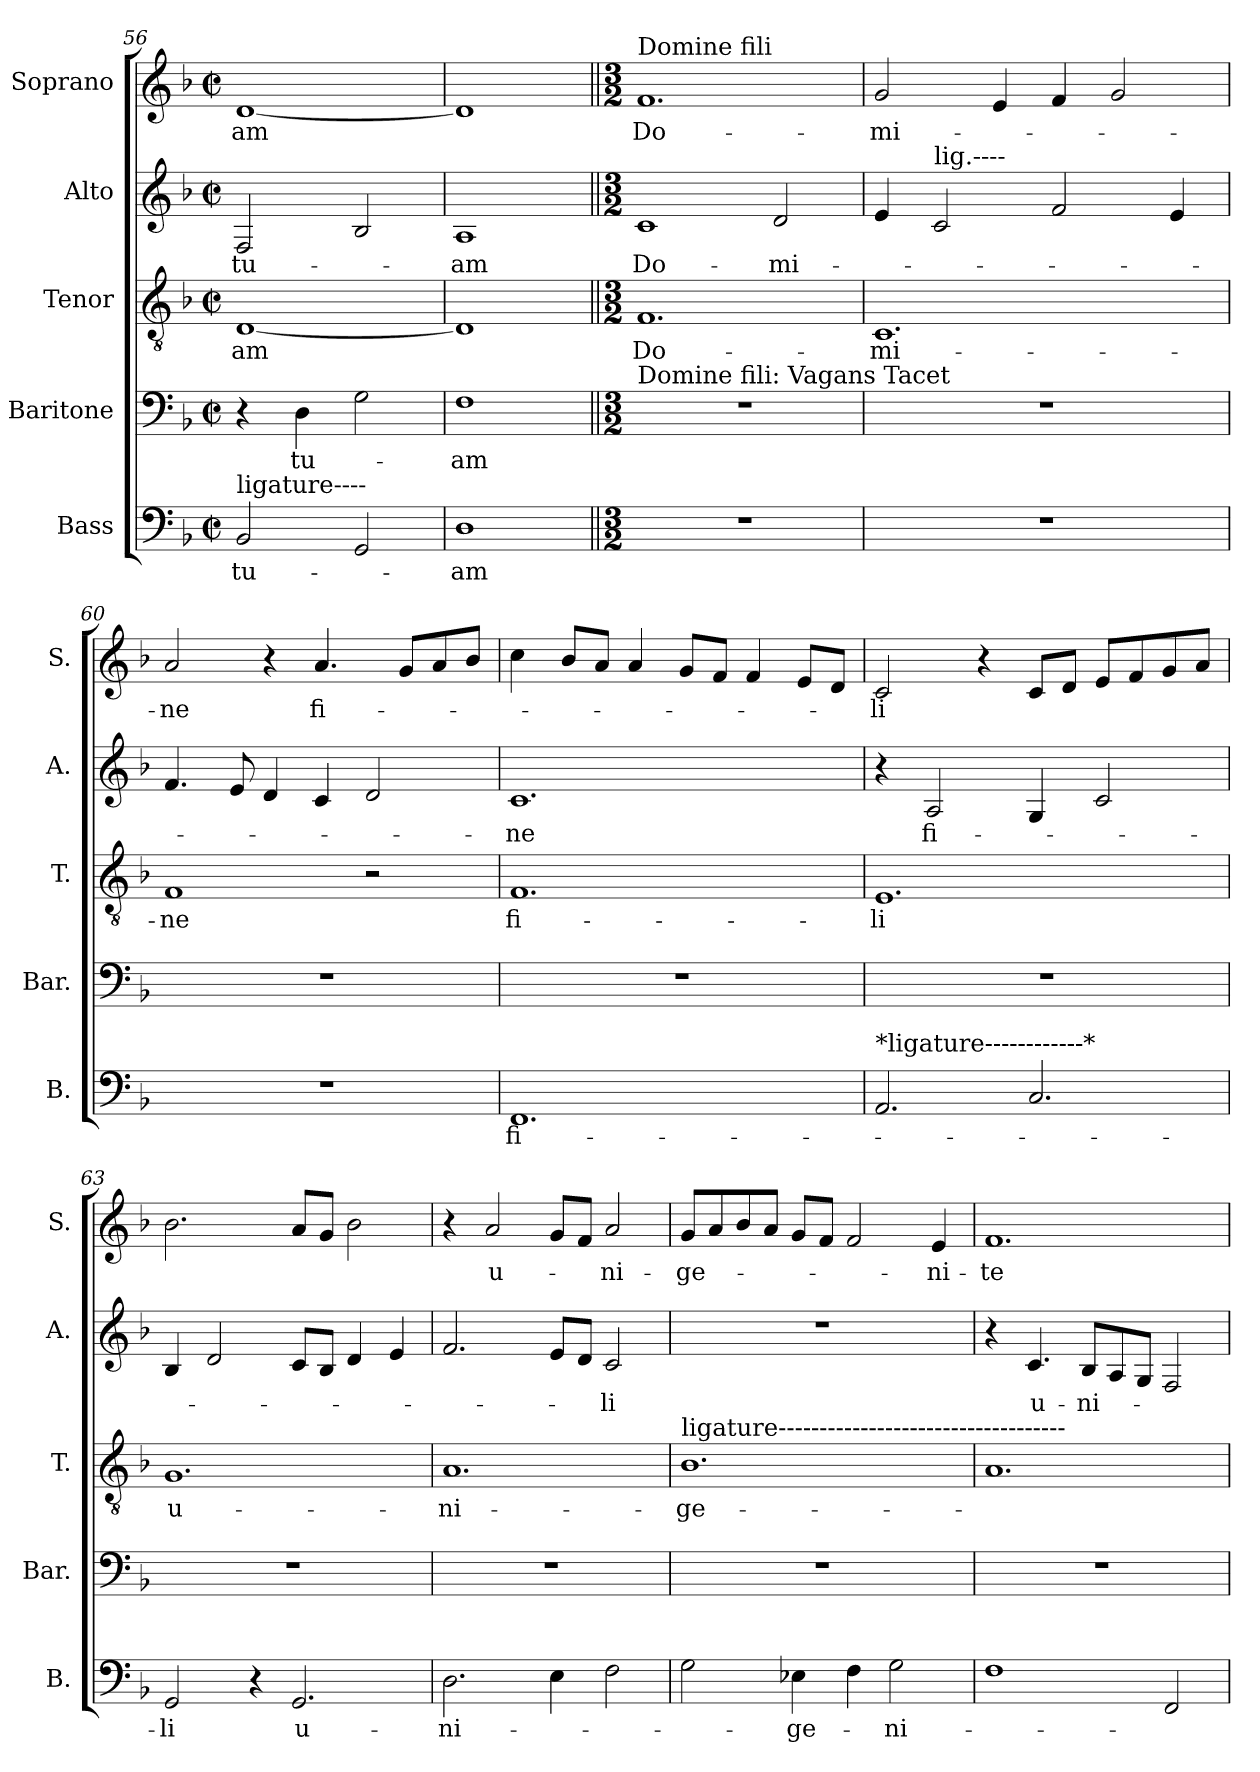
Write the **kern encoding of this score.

**kern	**text	**kern	**text	**kern	**text	**kern	**text	**kern	**text
*part5	*part5	*part4	*part4	*part3	*part3	*part2	*part2	*part1	*part1
*staff5	*staff5	*staff4	*staff4	*staff3	*staff3	*staff2	*staff2	*staff1	*staff1
*I"Bass	*	*I"Baritone	*	*I"Tenor	*	*I"Alto	*	*I"Soprano	*
*I'B.	*	*I'Bar.	*	*I'T.	*	*I'A.	*	*I'S.	*
*clefF4	*	*clefF4	*	*clefGv2	*	*clefG2	*	*clefG2	*
*k[b-]	*	*k[b-]	*	*k[b-]	*	*k[b-]	*	*k[b-]	*
*M2/2	*	*M2/2	*	*M2/2	*	*M2/2	*	*M2/2	*
*met(c|)	*	*met(c|)	*	*met(c|)	*	*met(c|)	*	*met(c|)	*
=56	=56	=56	=56	=56	=56	=56	=56	=56	=56
!LO:TX:a:t=ligature----	!	!	!	!	!	!	!	!	!
!	!LO:LY:b	!	!	!	!LO:LY:b	!	!LO:LY:b	!	!LO:LY:b
2BB-/	tu-	4r	.	[1D	-am	2F/	tu-	[1d	-am
!	!	!	!LO:LY:b	!	!	!	!	!	!
.	.	4D\	tu-	.	.	.	.	.	.
2GG/	.	2G\	.	.	.	2B-/	.	.	.
=57	=57	=57	=57	=57	=57	=57	=57	=57	=57
!	!LO:LY:b	!	!LO:LY:b	!	!	!	!LO:LY:b	!	!
1D	-am	1F	-am	1D]	.	1A	-am	1d]	.
=58||	=58||	=58||	=58||	=58||	=58||	=58||	=58||	=58||	=58||
*M3/2	*	*M3/2	*	*M3/2	*	*M3/2	*	*M3/2	*
!	!	!	!	!	!	!	!	!LO:TX:a:t=Domine fili	!
!	!	!LO:TX:a:t=Domine fili&colon; Vagans Tacet	!	!	!	!	!	!	!
!	!	!	!	!	!LO:LY:b	!	!LO:LY:b	!	!LO:LY:b
1.r	.	1.r	.	1.F	Do-	1c	Do-	1.f	Do-
!	!	!	!	!	!	!	!LO:LY:b	!	!
.	.	.	.	.	.	2d/	-mi-	.	.
=59	=59	=59	=59	=59	=59	=59	=59	=59	=59
!	!	!	!	!	!LO:LY:b	!	!	!	!LO:LY:b
1.r	.	1.r	.	1.C	-mi-	4e/	.	2g/	-mi-
!	!	!	!	!	!	!LO:TX:a:t=lig.----	!	!	!
.	.	.	.	.	.	2c/	.	.	.
.	.	.	.	.	.	.	.	4e/	.
.	.	.	.	.	.	2f/	.	4f/	.
.	.	.	.	.	.	.	.	2g/	.
.	.	.	.	.	.	4e/	.	.	.
=60	=60	=60	=60	=60	=60	=60	=60	=60	=60
!	!	!	!	!	!LO:LY:b	!	!	!	!LO:LY:b
1.r	.	1.r	.	1F	-ne	4.f/	.	2a/	-ne
.	.	.	.	.	.	8e/	.	.	.
.	.	.	.	.	.	4d/	.	4r	.
!	!	!	!	!	!	!	!	!	!LO:LY:b
.	.	.	.	.	.	4c/	.	4.a/	fi-
.	.	.	.	2r	.	2d/	.	.	.
.	.	.	.	.	.	.	.	8g/L	.
.	.	.	.	.	.	.	.	8a/	.
.	.	.	.	.	.	.	.	8b-/J	.
=61	=61	=61	=61	=61	=61	=61	=61	=61	=61
!	!LO:LY:b	!	!	!	!LO:LY:b	!	!LO:LY:b	!	!
1.FF	fi-	1.r	.	1.F	fi-	1.c	ne	4cc\	.
.	.	.	.	.	.	.	.	8b-/L	.
.	.	.	.	.	.	.	.	8a/J	.
.	.	.	.	.	.	.	.	4a/	.
.	.	.	.	.	.	.	.	8g/L	.
.	.	.	.	.	.	.	.	8f/J	.
.	.	.	.	.	.	.	.	4f/	.
.	.	.	.	.	.	.	.	8e/L	.
.	.	.	.	.	.	.	.	8d/J	.
=62	=62	=62	=62	=62	=62	=62	=62	=62	=62
!LO:TX:a:t=*ligature------------*	!	!	!	!	!	!	!	!	!
!	!	!	!	!	!LO:LY:b	!	!	!	!LO:LY:b
2.AA/	.	1.r	.	1.E	-li	4r	.	2c/	-li
!	!	!	!	!	!	!	!LO:LY:b	!	!
.	.	.	.	.	.	2A/	fi-	.	.
.	.	.	.	.	.	.	.	4r	.
2.C/	.	.	.	.	.	4G/	.	8c/L	.
.	.	.	.	.	.	.	.	8d/J	.
.	.	.	.	.	.	2c/	.	8e/L	.
.	.	.	.	.	.	.	.	8f/	.
.	.	.	.	.	.	.	.	8g/	.
.	.	.	.	.	.	.	.	8a/J	.
=63	=63	=63	=63	=63	=63	=63	=63	=63	=63
!	!LO:LY:b	!	!	!	!LO:LY:b	!	!	!	!
2GG/	-li	1.r	.	1.G	u-	4B-/	.	2.b-\	.
.	.	.	.	.	.	2d/	.	.	.
4r	.	.	.	.	.	.	.	.	.
!	!LO:LY:b	!	!	!	!	!	!	!	!
2.GG/	u-	.	.	.	.	8c/L	.	8a/L	.
.	.	.	.	.	.	8B-/J	.	8g/J	.
.	.	.	.	.	.	4d/	.	2b-\	.
.	.	.	.	.	.	4e/	.	.	.
=64	=64	=64	=64	=64	=64	=64	=64	=64	=64
!	!LO:LY:b	!	!	!	!LO:LY:b	!	!	!	!
2.D\	-ni-	1.r	.	1.A	-ni-	2.f/	.	4r	.
!	!	!	!	!	!	!	!	!	!LO:LY:b
.	.	.	.	.	.	.	.	2a/	u-
4E\	.	.	.	.	.	8e/L	.	8g/L	.
.	.	.	.	.	.	8d/J	.	8f/J	.
!	!	!	!	!	!	!	!LO:LY:b	!	!LO:LY:b
2F\	.	.	.	.	.	2c/	-li	2a/	-ni-
=65	=65	=65	=65	=65	=65	=65	=65	=65	=65
!	!	!	!	!LO:TX:a:t=ligature-----------------------------------	!	!	!	!	!
!	!	!	!	!	!LO:LY:b	!	!	!	!LO:LY:b
2G\	.	1.r	.	1.B-	-ge-	1.r	.	8g/L	-ge-
.	.	.	.	.	.	.	.	8a/	.
.	.	.	.	.	.	.	.	8b-/	.
.	.	.	.	.	.	.	.	8a/J	.
!	!LO:LY:b	!	!	!	!	!	!	!	!
4E-X\	-ge-	.	.	.	.	.	.	8g/L	.
.	.	.	.	.	.	.	.	8f/J	.
4F\	.	.	.	.	.	.	.	2f/	.
!	!LO:LY:b	!	!	!	!	!	!	!	!
2G\	-ni-	.	.	.	.	.	.	.	.
!	!	!	!	!	!	!	!	!	!LO:LY:b
.	.	.	.	.	.	.	.	4e/	-ni-
=66	=66	=66	=66	=66	=66	=66	=66	=66	=66
!	!	!	!	!	!	!	!	!	!LO:LY:b
1F	.	1.r	.	1.A	.	4r	.	1.f	-te
!	!	!	!	!	!	!	!LO:LY:b	!	!
.	.	.	.	.	.	4.c/	u-	.	.
!	!	!	!	!	!	!	!LO:LY:b	!	!
.	.	.	.	.	.	8B-/L	-ni-	.	.
.	.	.	.	.	.	8A/	.	.	.
.	.	.	.	.	.	8G/J	.	.	.
2FF/	.	.	.	.	.	2F/	.	.	.
=	=	=	=	=	=	=	=	=	=
*-	*-	*-	*-	*-	*-	*-	*-	*-	*-
